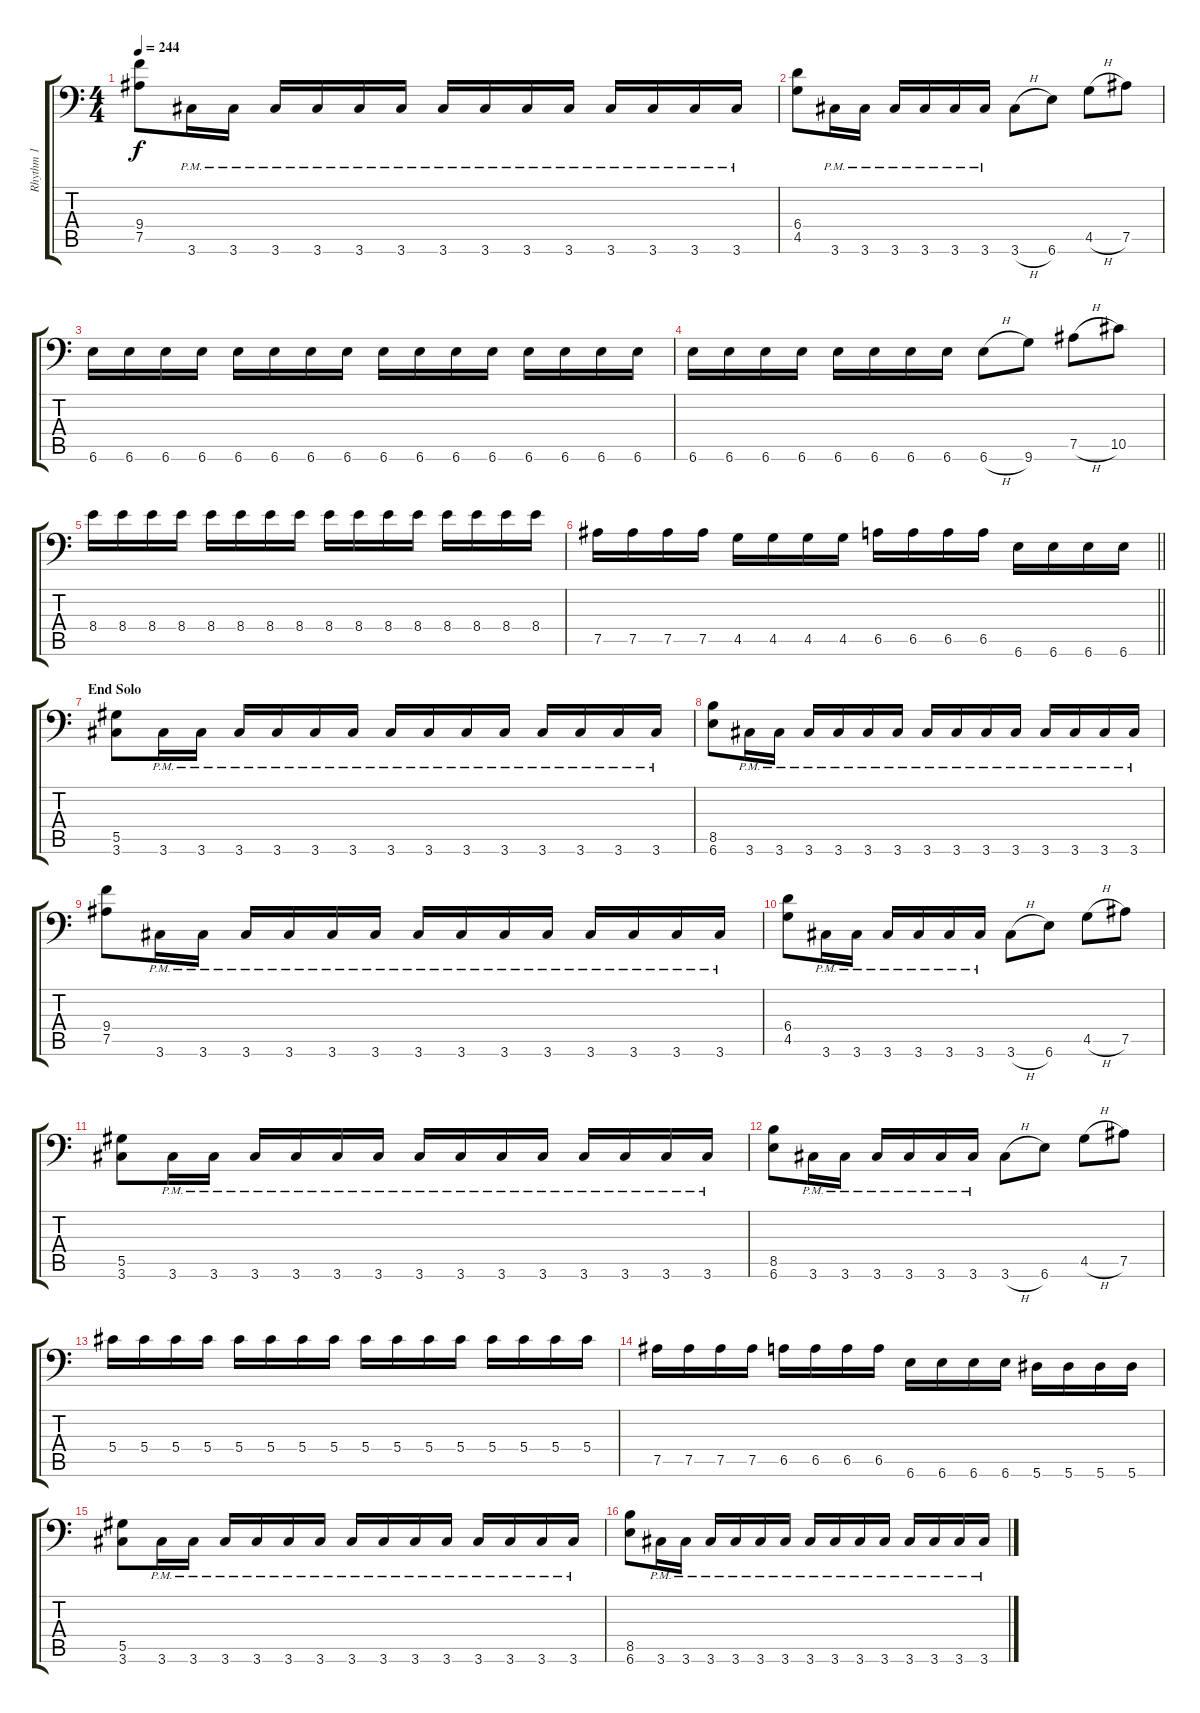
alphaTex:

\track ("Rhythm 1" "Rhythm 1") {instrument distortionguitar}
\staff {score tabs}
\tuning (Bb3 F3 Db3 Ab2 Eb2 Bb1) {hide}
\ts (4 4)
\tempo 244
\clef f4
\ks c
(9.4 7.5).8{dy f} 3.6{pm}.16 3.6{pm}.16 3.6{pm}.16 3.6{pm}.16 3.6{pm}.16 3.6{pm}.16 3.6{pm}.16 3.6{pm}.16 3.6{pm}.16 3.6{pm}.16 3.6{pm}.16 3.6{pm}.16 3.6{pm}.16 3.6{pm}.16 |
(6.4 4.5).8 3.6{pm}.16 3.6{pm}.16 3.6{pm}.16 3.6{pm}.16 3.6{pm}.16 3.6{pm}.16 3.6{h}.8 6.6.8 4.5{h}.8 7.5.8 |
6.6.16 6.6.16 6.6.16 6.6.16 6.6.16 6.6.16 6.6.16 6.6.16 6.6.16 6.6.16 6.6.16 6.6.16 6.6.16 6.6.16 6.6.16 6.6.16 |
6.6.16 6.6.16 6.6.16 6.6.16 6.6.16 6.6.16 6.6.16 6.6.16 6.6{h}.8 9.6.8 7.5{h}.8 10.5.8 |
8.4.16 8.4.16 8.4.16 8.4.16 8.4.16 8.4.16 8.4.16 8.4.16 8.4.16 8.4.16 8.4.16 8.4.16 8.4.16 8.4.16 8.4.16 8.4.16 |
\barLineRight lightlight
7.5.16 7.5.16 7.5.16 7.5.16 4.5.16 4.5.16 4.5.16 4.5.16 6.5.16 6.5.16 6.5.16 6.5.16 6.6.16 6.6.16 6.6.16 6.6.16 |
\section ("" "End Solo")
(5.5 3.6).8 3.6{pm}.16 3.6{pm}.16 3.6{pm}.16 3.6{pm}.16 3.6{pm}.16 3.6{pm}.16 3.6{pm}.16 3.6{pm}.16 3.6{pm}.16 3.6{pm}.16 3.6{pm}.16 3.6{pm}.16 3.6{pm}.16 3.6{pm}.16 |
(8.5 6.6).8 3.6{pm}.16 3.6{pm}.16 3.6{pm}.16 3.6{pm}.16 3.6{pm}.16 3.6{pm}.16 3.6{pm}.16 3.6{pm}.16 3.6{pm}.16 3.6{pm}.16 3.6{pm}.16 3.6{pm}.16 3.6{pm}.16 3.6{pm}.16 |
(9.4 7.5).8 3.6{pm}.16 3.6{pm}.16 3.6{pm}.16 3.6{pm}.16 3.6{pm}.16 3.6{pm}.16 3.6{pm}.16 3.6{pm}.16 3.6{pm}.16 3.6{pm}.16 3.6{pm}.16 3.6{pm}.16 3.6{pm}.16 3.6{pm}.16 |
(6.4 4.5).8 3.6{pm}.16 3.6{pm}.16 3.6{pm}.16 3.6{pm}.16 3.6{pm}.16 3.6{pm}.16 3.6{h}.8 6.6.8 4.5{h}.8 7.5.8 |
(5.5 3.6).8 3.6{pm}.16 3.6{pm}.16 3.6{pm}.16 3.6{pm}.16 3.6{pm}.16 3.6{pm}.16 3.6{pm}.16 3.6{pm}.16 3.6{pm}.16 3.6{pm}.16 3.6{pm}.16 3.6{pm}.16 3.6{pm}.16 3.6{pm}.16 |
(8.5 6.6).8 3.6{pm}.16 3.6{pm}.16 3.6{pm}.16 3.6{pm}.16 3.6{pm}.16 3.6{pm}.16 3.6{h}.8 6.6.8 4.5{h}.8 7.5.8 |
5.4.16 5.4.16 5.4.16 5.4.16 5.4.16 5.4.16 5.4.16 5.4.16 5.4.16 5.4.16 5.4.16 5.4.16 5.4.16 5.4.16 5.4.16 5.4.16 |
7.5.16 7.5.16 7.5.16 7.5.16 6.5.16 6.5.16 6.5.16 6.5.16 6.6.16 6.6.16 6.6.16 6.6.16 5.6.16 5.6.16 5.6.16 5.6.16 |
(5.5 3.6).8 3.6{pm}.16 3.6{pm}.16 3.6{pm}.16 3.6{pm}.16 3.6{pm}.16 3.6{pm}.16 3.6{pm}.16 3.6{pm}.16 3.6{pm}.16 3.6{pm}.16 3.6{pm}.16 3.6{pm}.16 3.6{pm}.16 3.6{pm}.16 |
(8.5 6.6).8 3.6{pm}.16 3.6{pm}.16 3.6{pm}.16 3.6{pm}.16 3.6{pm}.16 3.6{pm}.16 3.6{pm}.16 3.6{pm}.16 3.6{pm}.16 3.6{pm}.16 3.6{pm}.16 3.6{pm}.16 3.6{pm}.16 3.6{pm}.16
